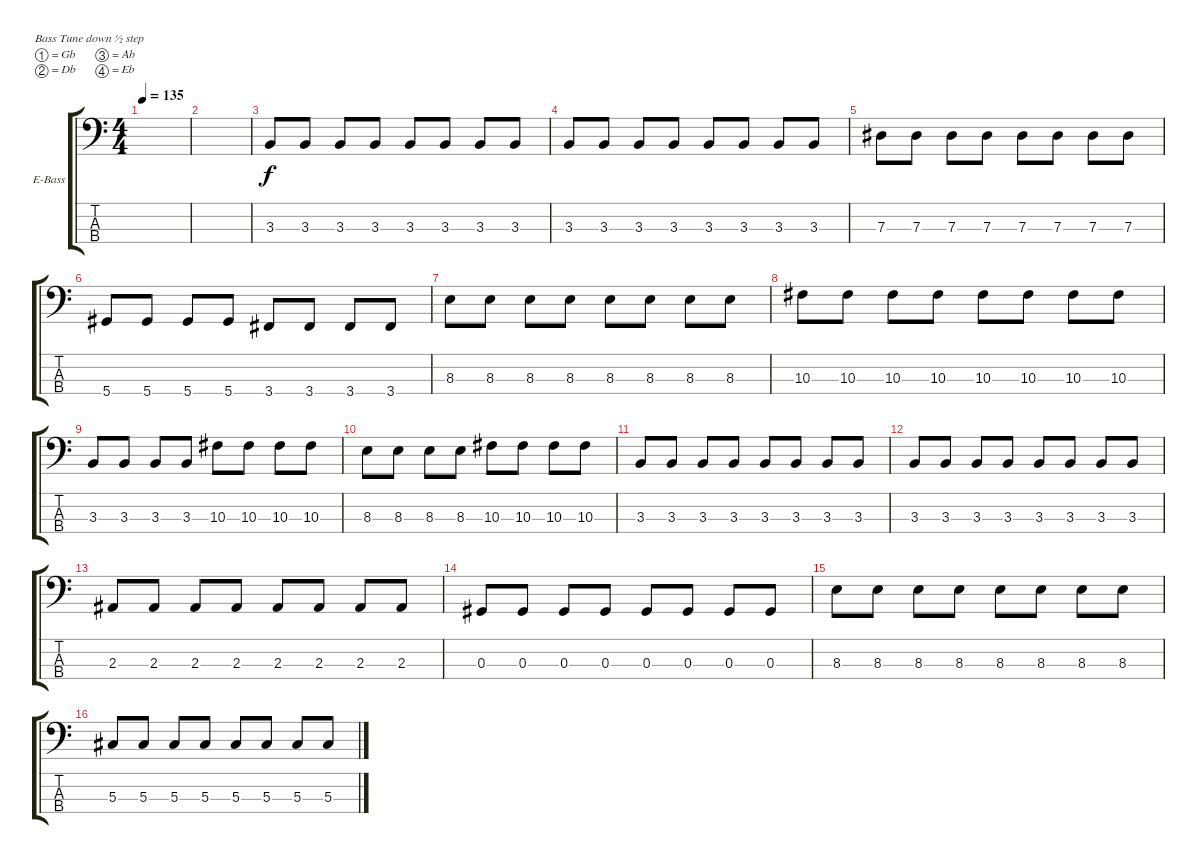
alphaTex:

\defaultSystemsLayout 4
\bracketExtendMode groupsimilarinstruments
\firstSystemTrackNameOrientation horizontal
\otherSystemsTrackNameOrientation horizontal
\track ("Electric Bass" "E-Bass") {instrument electricbassfinger}
\staff {score tabs}
\tuning (Gb2 Db2 Ab1 Eb1)
\ts (4 4)
\tempo 135
\clef f4
\scale
0.485477
\ks c
|
\scale
0.257261 |
\scale
0.257261 3.3.8 3.3.8 3.3.8 3.3.8 3.3.8 3.3.8 3.3.8 3.3.8 |
\scale
0.333333 3.3.8 3.3.8 3.3.8 3.3.8 3.3.8 3.3.8 3.3.8 3.3.8 |
\scale
0.333333 7.3.8 7.3.8 7.3.8 7.3.8 7.3.8 7.3.8 7.3.8 7.3.8 |
\scale
0.333333 5.4.8 5.4.8 5.4.8 5.4.8 3.4.8 3.4.8 3.4.8 3.4.8 |
\scale
0.333333 8.3.8 8.3.8 8.3.8 8.3.8 8.3.8 8.3.8 8.3.8 8.3.8 |
\scale
0.333333 10.3.8 10.3.8 10.3.8 10.3.8 10.3.8 10.3.8 10.3.8 10.3.8 |
\scale
0.333333 3.3.8 3.3.8 3.3.8 3.3.8 10.3.8 10.3.8 10.3.8 10.3.8 |
\scale
0.333333 8.3.8 8.3.8 8.3.8 8.3.8 10.3.8 10.3.8 10.3.8 10.3.8 |
\scale
0.333333 3.3.8 3.3.8 3.3.8 3.3.8 3.3.8 3.3.8 3.3.8 3.3.8 |
\scale
0.333333 3.3.8 3.3.8 3.3.8 3.3.8 3.3.8 3.3.8 3.3.8 3.3.8 |
\scale
0.333333 2.3.8 2.3.8 2.3.8 2.3.8 2.3.8 2.3.8 2.3.8 2.3.8 |
\scale
0.333333 0.3.8 0.3.8 0.3.8 0.3.8 0.3.8 0.3.8 0.3.8 0.3.8 |
\scale
0.333333 8.3.8 8.3.8 8.3.8 8.3.8 8.3.8 8.3.8 8.3.8 8.3.8 |
\scale
0.333333 5.3.8 5.3.8 5.3.8 5.3.8 5.3.8 5.3.8 5.3.8 5.3.8
